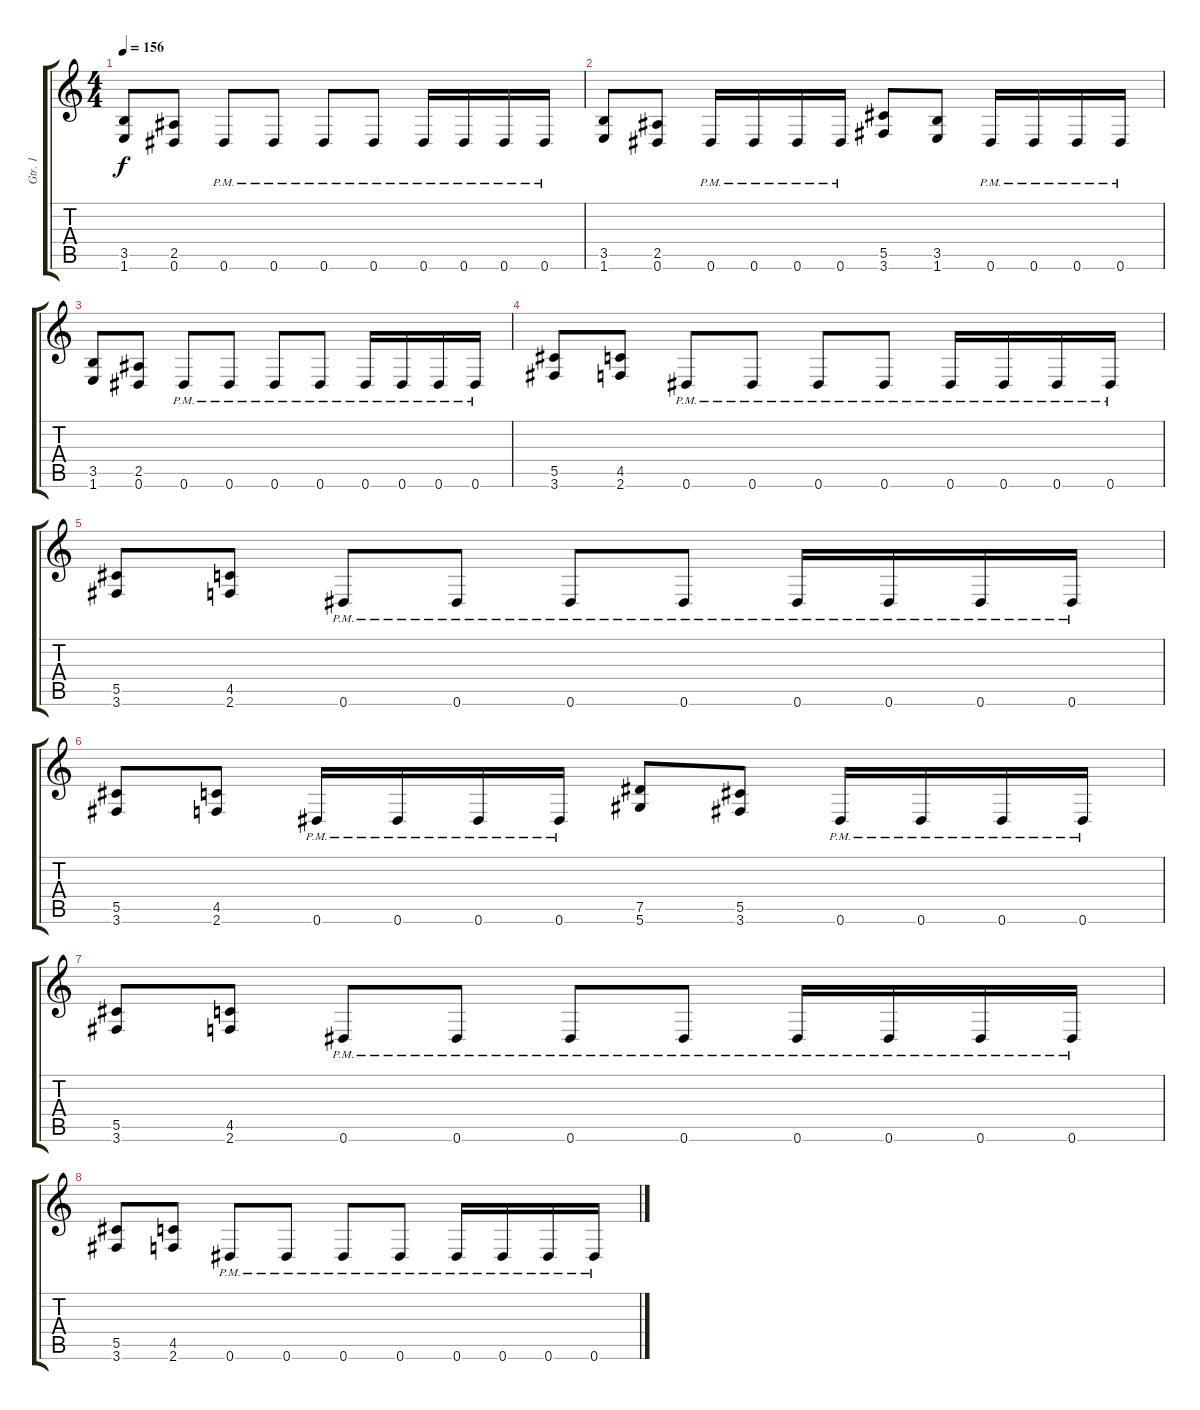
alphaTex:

\track ("Gtr. 1" "Gtr. 1") {instrument distortionguitar}
\staff {score tabs}
\tuning (Eb4 Bb3 Gb3 Db3 Ab2 Eb2) {hide}
\ts (4 4)
\tempo 156
\clef g2
\ks c
(3.5 1.6).8{dy f} (2.5 0.6).8 0.6{pm}.8 0.6{pm}.8 0.6{pm}.8 0.6{pm}.8 0.6{pm}.16 0.6{pm}.16 0.6{pm}.16 0.6{pm}.16 |
(3.5 1.6).8 (2.5 0.6).8 0.6{pm}.16 0.6{pm}.16 0.6{pm}.16 0.6{pm}.16 (5.5 3.6).8 (3.5 1.6).8 0.6{pm}.16 0.6{pm}.16 0.6{pm}.16 0.6{pm}.16 |
(3.5 1.6).8 (2.5 0.6).8 0.6{pm}.8 0.6{pm}.8 0.6{pm}.8 0.6{pm}.8 0.6{pm}.16 0.6{pm}.16 0.6{pm}.16 0.6{pm}.16 |
(5.5 3.6).8 (4.5 2.6).8 0.6{pm}.8 0.6{pm}.8 0.6{pm}.8 0.6{pm}.8 0.6{pm}.16 0.6{pm}.16 0.6{pm}.16 0.6{pm}.16 |
(5.5 3.6).8 (4.5 2.6).8 0.6{pm}.8 0.6{pm}.8 0.6{pm}.8 0.6{pm}.8 0.6{pm}.16 0.6{pm}.16 0.6{pm}.16 0.6{pm}.16 |
(5.5 3.6).8 (4.5 2.6).8 0.6{pm}.16 0.6{pm}.16 0.6{pm}.16 0.6{pm}.16 (7.5 5.6).8 (5.5 3.6).8 0.6{pm}.16 0.6{pm}.16 0.6{pm}.16 0.6{pm}.16 |
(5.5 3.6).8 (4.5 2.6).8 0.6{pm}.8 0.6{pm}.8 0.6{pm}.8 0.6{pm}.8 0.6{pm}.16 0.6{pm}.16 0.6{pm}.16 0.6{pm}.16 |
(5.5 3.6).8 (4.5 2.6).8 0.6{pm}.8 0.6{pm}.8 0.6{pm}.8 0.6{pm}.8 0.6{pm}.16 0.6{pm}.16 0.6{pm}.16 0.6{pm}.16
